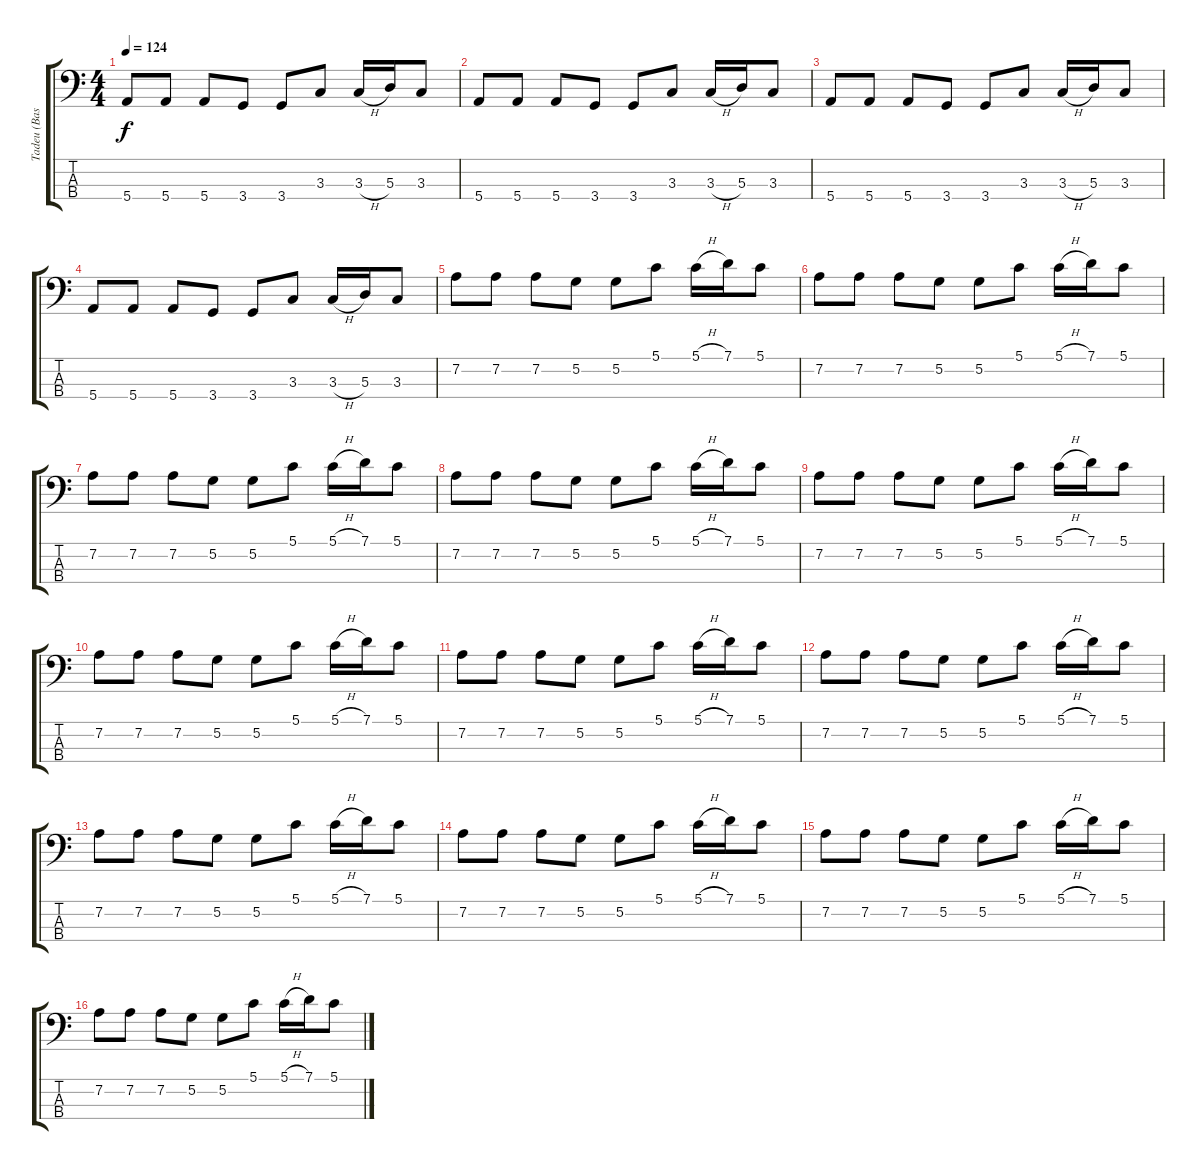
\track ("Tadeu (Bass)" "Tadeu (Bas") {instrument electricbassfinger}
\staff {score tabs}
\tuning (G2 D2 A1 E1) {hide}
\ts (4 4)
\tempo 124
\clef f4
\ks c
5.4.8{dy f} 5.4.8 5.4.8 3.4.8 3.4.8 3.3.8 3.3{h}.16 5.3.16 3.3.8 |
5.4.8 5.4.8 5.4.8 3.4.8 3.4.8 3.3.8 3.3{h}.16 5.3.16 3.3.8 |
5.4.8 5.4.8 5.4.8 3.4.8 3.4.8 3.3.8 3.3{h}.16 5.3.16 3.3.8 |
5.4.8 5.4.8 5.4.8 3.4.8 3.4.8 3.3.8 3.3{h}.16 5.3.16 3.3.8 |
7.2.8 7.2.8 7.2.8 5.2.8 5.2.8 5.1.8 5.1{h}.16 7.1.16 5.1.8 |
7.2.8 7.2.8 7.2.8 5.2.8 5.2.8 5.1.8 5.1{h}.16 7.1.16 5.1.8 |
7.2.8 7.2.8 7.2.8 5.2.8 5.2.8 5.1.8 5.1{h}.16 7.1.16 5.1.8 |
7.2.8 7.2.8 7.2.8 5.2.8 5.2.8 5.1.8 5.1{h}.16 7.1.16 5.1.8 |
7.2.8 7.2.8 7.2.8 5.2.8 5.2.8 5.1.8 5.1{h}.16 7.1.16 5.1.8 |
7.2.8 7.2.8 7.2.8 5.2.8 5.2.8 5.1.8 5.1{h}.16 7.1.16 5.1.8 |
7.2.8 7.2.8 7.2.8 5.2.8 5.2.8 5.1.8 5.1{h}.16 7.1.16 5.1.8 |
7.2.8 7.2.8 7.2.8 5.2.8 5.2.8 5.1.8 5.1{h}.16 7.1.16 5.1.8 |
7.2.8 7.2.8 7.2.8 5.2.8 5.2.8 5.1.8 5.1{h}.16 7.1.16 5.1.8 |
7.2.8 7.2.8 7.2.8 5.2.8 5.2.8 5.1.8 5.1{h}.16 7.1.16 5.1.8 |
7.2.8 7.2.8 7.2.8 5.2.8 5.2.8 5.1.8 5.1{h}.16 7.1.16 5.1.8 |
7.2.8 7.2.8 7.2.8 5.2.8 5.2.8 5.1.8 5.1{h}.16 7.1.16 5.1.8
